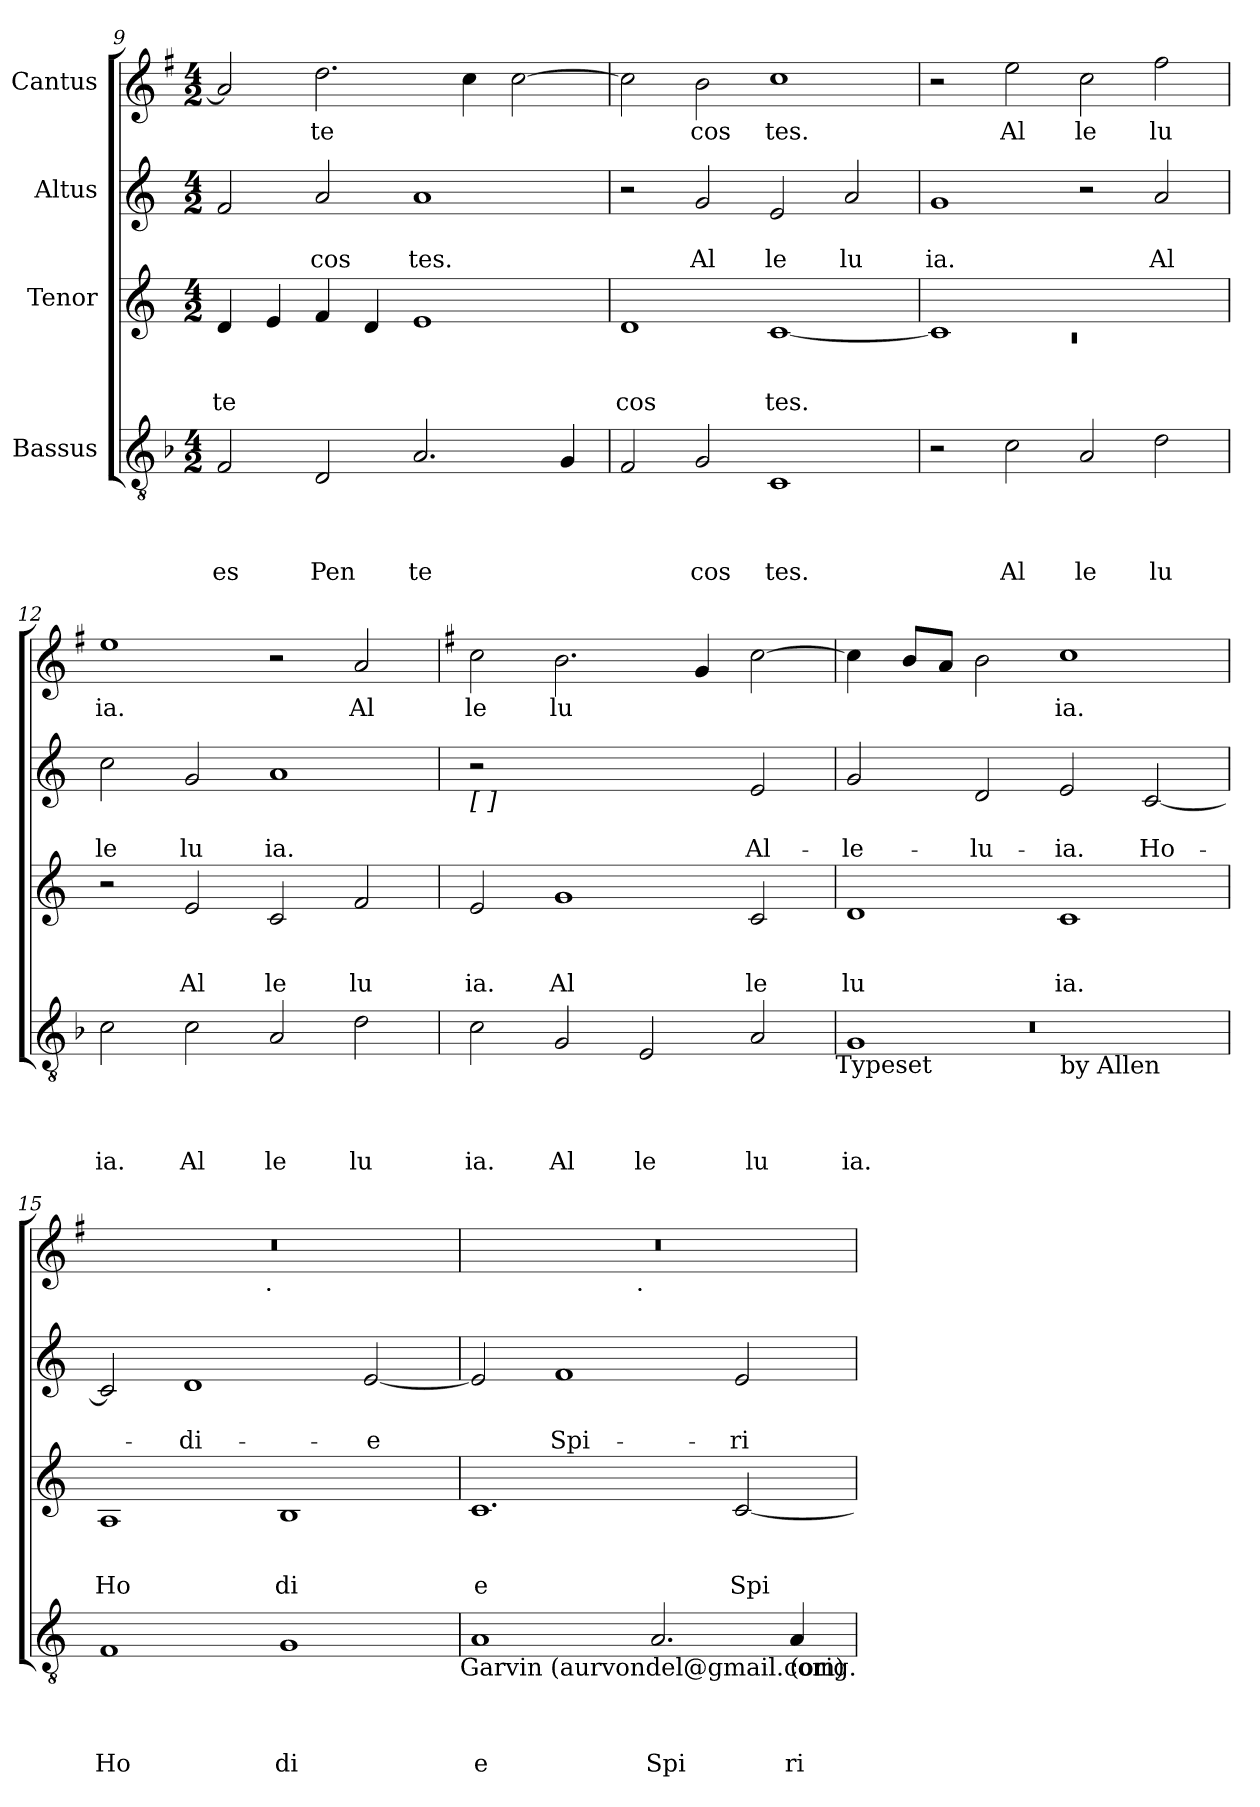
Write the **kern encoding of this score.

**kern	**text	**text	**text	**text	**kern	**text	**text	**text	**kern	**text	**text	**kern	**text
*part4	*part4	*part4	*part4	*part4	*part3	*part3	*part3	*part3	*part2	*part2	*part2	*part1	*part1
*staff4	*staff4	*staff4	*staff4	*staff4	*staff3	*staff3	*staff3	*staff3	*staff2	*staff2	*staff2	*staff1	*staff1
*I"Bassus	*	*	*	*	*I"Tenor	*	*	*	*I"Altus	*	*	*I"Cantus	*
*clefGv2	*	*	*	*	*clefG2	*	*	*	*clefG2	*	*	*clefG2	*
*	*	*	*	*	*	*	*	*	*	*	*	*ITrd-3c-5	*
*k[b-]	*	*	*	*	*k[]	*	*	*	*k[]	*	*	*k[]	*
*F:	*	*	*	*	*C:	*	*	*	*C:	*	*	*C:	*
*M4/2	*	*	*	*	*M4/2	*	*	*	*M4/2	*	*	*M4/2	*
=9	=9	=9	=9	=9	=9	=9	=9	=9	=9	=9	=9	=9	=9
!	!	!	!	!LO:LY:b	!	!	!	!LO:LY:b	!	!	!	!	!
2F/	.	.	.	es	4d/	.	.	te	2f/	.	.	2dd/]	.
.	.	.	.	.	4e/	.	.	.	.	.	.	.	.
!	!	!	!	!LO:LY:b	!	!	!	!	!	!	!LO:LY:b	!	!LO:LY:b
2D/	.	.	.	Pen	4f/	.	.	.	2a/	.	cos	2.gg\	te
.	.	.	.	.	4d/	.	.	.	.	.	.	.	.
!	!	!	!	!LO:LY:b	!	!	!	!	!	!	!LO:LY:b	!	!
2.A/	.	.	.	te	1e	.	.	.	1a	.	tes.	.	.
.	.	.	.	.	.	.	.	.	.	.	.	4ff\	.
.	.	.	.	.	.	.	.	.	.	.	.	[>2ff\	.
4G/	.	.	.	.	.	.	.	.	.	.	.	.	.
=10	=10	=10	=10	=10	=10	=10	=10	=10	=10	=10	=10	=10	=10
!	!	!	!	!	!	!	!	!LO:LY:b	!	!	!	!	!
2F/	.	.	.	.	1d	.	.	cos	2r	.	.	2ff\]	.
!	!	!	!	!LO:LY:b	!	!	!	!	!	!	!LO:LY:b	!	!LO:LY:b
2G/	.	.	.	cos	.	.	.	.	2g/	.	Al	2ee\	cos
!	!	!	!	!LO:LY:b	!	!	!	!LO:LY:b	!	!	!LO:LY:b	!	!LO:LY:b
1C	.	.	.	tes.	[<1c	.	.	tes.	2e/	.	le	1ff	tes.
!	!	!	!	!	!	!	!	!	!	!	!LO:LY:b	!	!
.	.	.	.	.	.	.	.	.	2a/	.	lu	.	.
=11	=11	=11	=11	=11	=11	=11	=11	=11	=11	=11	=11	=11	=11
*	*	*	*	*	*^	*	*	*	*	*	*	*	*
!	!	!	!	!	!	!LO:N:vis=1	!	!	!	!	!	!LO:LY:b	!	!
2r	.	.	.	.	1c]	0rc	.	.	.	1g	.	ia.	2r	.
!	!	!	!	!LO:LY:b	!	!	!	!	!	!	!	!	!	!LO:LY:b
2c\	.	.	.	Al	.	.	.	.	.	.	.	.	2aa\	Al
!	!	!	!	!LO:LY:b	!	!	!	!	!	!	!	!	!	!LO:LY:b
2A/	.	.	.	le	1ryy	.	.	.	.	2r	.	.	2ff\	le
!	!	!	!	!LO:LY:b	!	!	!	!	!	!	!	!LO:LY:b	!	!LO:LY:b
2d\	.	.	.	lu	.	.	.	.	.	2a/	.	Al	2bb\	lu
*	*	*	*	*	*v	*v	*	*	*	*	*	*	*	*
=12	=12	=12	=12	=12	=12	=12	=12	=12	=12	=12	=12	=12	=12
!	!	!	!	!LO:LY:b	!	!	!	!	!	!	!LO:LY:b	!	!LO:LY:b
2c\	.	.	.	ia.	2r	.	.	.	2cc\	.	le	1aa	ia.
!	!	!	!	!LO:LY:b	!	!	!	!LO:LY:b	!	!	!LO:LY:b	!	!
2c\	.	.	.	Al	2e/	.	.	Al	2g/	.	lu	.	.
!	!	!	!	!LO:LY:b	!	!	!	!LO:LY:b	!	!	!LO:LY:b	!	!
2A/	.	.	.	le	2c/	.	.	le	1a	.	ia.	2r	.
!	!	!	!	!LO:LY:b	!	!	!	!LO:LY:b	!	!	!	!	!LO:LY:b
2d\	.	.	.	lu	2f/	.	.	lu	.	.	.	2dd/	Al
!!LO:LB:g=z
=13	=13	=13	=13	=13	=13	=13	=13	=13	=13	=13	=13	=13	=13
*k[]	*	*	*	*	*	*	*	*	*	*	*	*	*
*C:	*	*	*	*	*	*	*	*	*	*	*	*	*
!	!	!	!	!	!	!	!	!	!LO:TX:b:t=[ ]	!	!	!	!
!	!	!	!	!LO:LY:b	!	!	!	!LO:LY:b	!	!	!	!	!LO:LY:b
2c\	.	.	.	ia.	2e/	.	.	ia.	2r	.	.	2ff\	le
!	!	!	!	!LO:LY:b	!	!	!	!LO:LY:b	!	!	!	!	!LO:LY:b
2G/	.	.	.	Al	1g	.	.	Al	1ryy	.	.	2.ee\	lu
!	!	!	!	!LO:LY:b	!	!	!	!	!	!	!	!	!
2E/	.	.	.	le	.	.	.	.	.	.	.	.	.
.	.	.	.	.	.	.	.	.	.	.	.	4cc/	.
!	!	!	!	!LO:LY:b	!	!	!	!LO:LY:b	!	!	!LO:LY:b	!	!
2A/	.	.	.	lu	2c/	.	.	le	2e/	.	Al-	[>2ff\	.
!LO:TX:b:t=Typeset	!	!	!	!	!	!	!	!	!	!	!	!	!
=14	=14	=14	=14	=14	=14	=14	=14	=14	=14	=14	=14	=14	=14
*^	*	*	*	*	*	*	*	*	*	*	*	*	*
*	*^	*	*	*	*	*	*	*	*	*	*	*	*	*
!	!	!LO:N:vis=1	!	!	!	!LO:LY:b	!	!	!	!LO:LY:b	!	!	!LO:LY:b	!	!
0ryy	1G	0r	.	.	.	ia.	1d	.	.	lu	2g/	.	-le-	4ff\]	.
.	.	.	.	.	.	.	.	.	.	.	.	.	.	8ee/L	.
.	.	.	.	.	.	.	.	.	.	.	.	.	.	8dd/J	.
!	!	!	!	!	!	!	!	!	!	!	!	!	!LO:LY:b	!	!
.	.	.	.	.	.	.	.	.	.	.	2d/	.	-lu-	2ee\	.
!	!LO:TX:b:t=by Allen	!	!	!	!	!	!	!	!	!	!	!	!	!	!
!	!	!	!	!	!	!	!	!	!	!LO:LY:b	!	!	!LO:LY:b	!	!LO:LY:b
.	1ryy	.	.	.	.	.	1c	.	.	ia.	2e/	.	-ia.	1ff	ia.
!	!	!	!	!	!	!	!	!	!	!	!	!	!LO:LY:b	!	!
.	.	.	.	.	.	.	.	.	.	.	[<2c/	.	Ho-	.	.
*v	*v	*v	*	*	*	*	*	*	*	*	*	*	*	*	*
=15	=15	=15	=15	=15	=15	=15	=15	=15	=15	=15	=15	=15	=15
!	!	!	!	!LO:LY:b	!	!	!	!LO:LY:b	!	!	!	!	!
*	*	*	*	*	*	*	*	*	*	*	*	*^	*
1F	.	.	.	Ho	1A	.	.	Ho	2c/]	.	.	0r	2ryy	.
!	!	!	!	!	!	!	!	!	!	!	!LO:LY:b	!	!	!
.	.	.	.	.	.	.	.	.	1d	.	-di-	.	4...ryy	.
!	!	!	!	!	!	!	!	!	!	!	!	!	!LO:TX:b:t=.	!
.	.	.	.	.	.	.	.	.	.	.	.	.	1ryy	.
!	!	!	!	!LO:LY:b	!	!	!	!LO:LY:b	!	!	!	!	!	!
1G	.	.	.	di	1B	.	.	di	.	.	.	.	.	.
!	!	!	!	!	!	!	!	!	!	!	!LO:LY:b	!	!	!
.	.	.	.	.	.	.	.	.	[<2e/	.	-e	.	.	.
.	.	.	.	.	.	.	.	.	.	.	.	.	32ryy	.
!LO:TX:b:t=Garvin (aurvondel@gmail.com)	!	!	!	!	!	!	!	!	!	!	!	!	!	!
=16	=16	=16	=16	=16	=16	=16	=16	=16	=16	=16	=16	=16	=16	=16
!	!	!	!	!LO:LY:b	!	!	!	!LO:LY:b	!	!	!	!	!	!
1A	.	.	.	e	1.c	.	.	e	2e/]	.	.	0r	2ryy	.
!	!	!	!	!	!	!	!	!	!	!	!LO:LY:b	!	!	!
.	.	.	.	.	.	.	.	.	1f	.	Spi-	.	4...ryy	.
!	!	!	!	!	!	!	!	!	!	!	!	!	!LO:TX:b:t=.	!
.	.	.	.	.	.	.	.	.	.	.	.	.	1ryy	.
!	!	!	!	!LO:LY:b	!	!	!	!	!	!	!	!	!	!
2.A/	.	.	.	Spi	.	.	.	.	.	.	.	.	.	.
!	!	!	!	!	!	!	!	!LO:LY:b	!	!	!LO:LY:b	!	!	!
.	.	.	.	.	[<2c/	.	.	Spi	2e/	.	-ri-	.	.	.
!	!	!	!	!LO:LY:b	!	!	!	!	!	!	!	!	!	!
4A/	.	.	.	ri	.	.	.	.	.	.	.	.	.	.
.	.	.	.	.	.	.	.	.	.	.	.	.	32ryy	.
!LO:TX:b:t=(orig.	!	!	!	!	!	!	!	!	!	!	!	!	!	!
*	*	*	*	*	*	*	*	*	*	*	*	*v	*v	*
=	=	=	=	=	=	=	=	=	=	=	=	=	=
*-	*-	*-	*-	*-	*-	*-	*-	*-	*-	*-	*-	*-	*-
